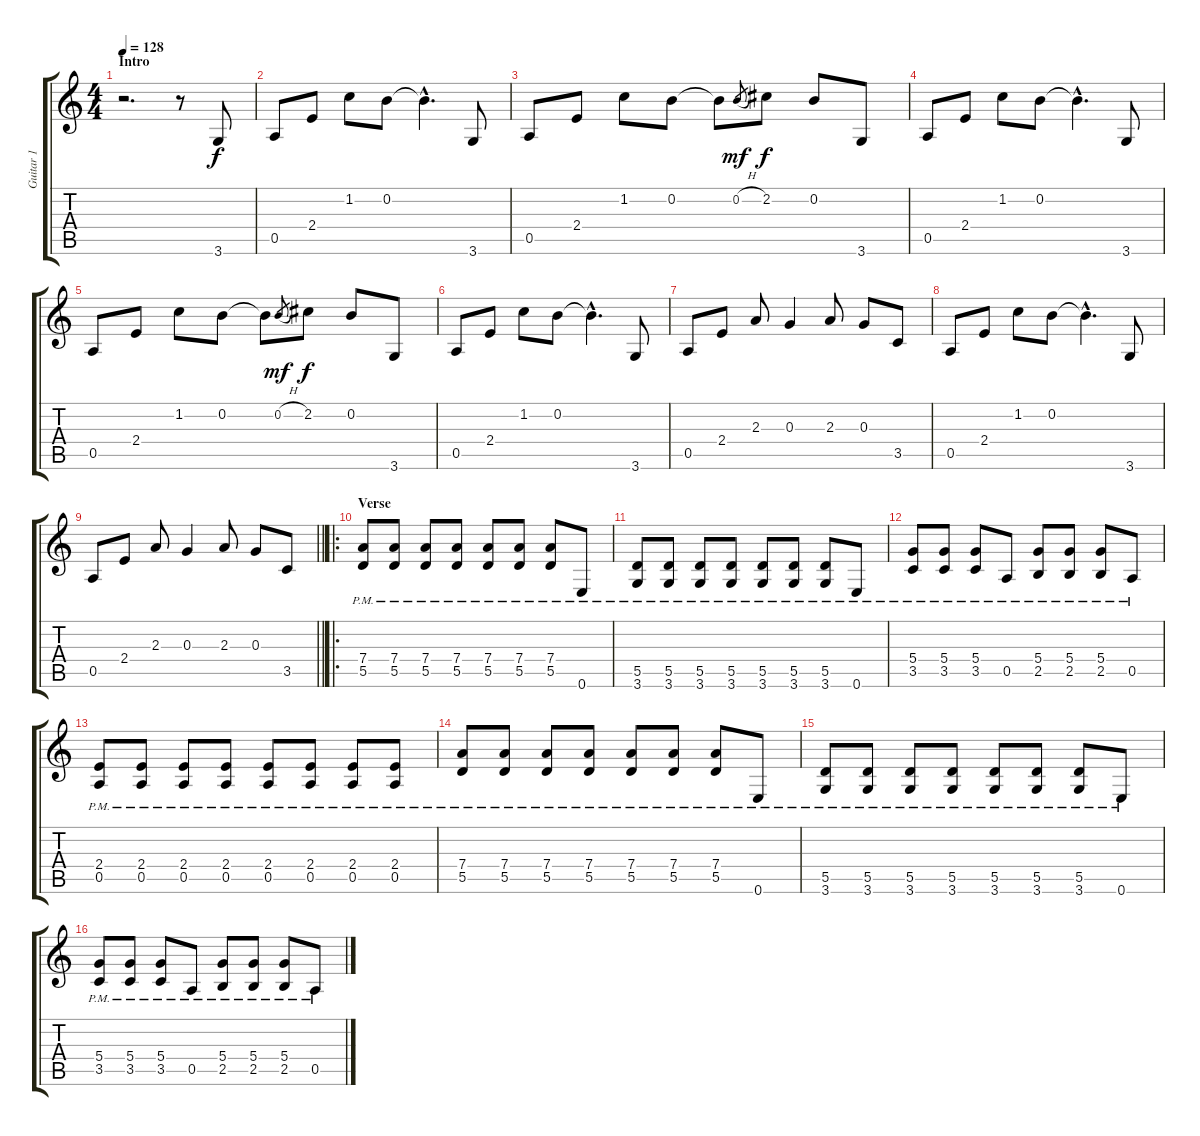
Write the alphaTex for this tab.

\track ("Guitar 1" "Guitar 1") {instrument overdrivenguitar}
\staff {score tabs}
\tuning (E4 B3 G3 D3 A2 E2) {hide}
\ts (4 4)
\section ("" "Intro")
\tempo 128
\clef g2
\ks c
r.2{d dy f instrument overdrivenguitar} r.8 3.6.8 |
0.5.8 2.4.8 1.2.8 0.2.8 0.2{hac t}.4{d} 3.6.8 |
0.5.8 2.4.8 1.2.8 0.2.8 0.2{t}.8 0.2{h}.8{gr dy mf} 2.2.8{dy f} 0.2.8 3.6.8 |
0.5.8 2.4.8 1.2.8 0.2.8 0.2{hac t}.4{d} 3.6.8 |
0.5.8 2.4.8 1.2.8 0.2.8 0.2{t}.8 0.2{h}.8{gr dy mf} 2.2.8{dy f} 0.2.8 3.6.8 |
0.5.8 2.4.8 1.2.8 0.2.8 0.2{hac t}.4{d} 3.6.8 |
0.5.8 2.4.8 2.3.8 0.3.4 2.3.8 0.3.8 3.5.8 |
0.5.8 2.4.8 1.2.8 0.2.8 0.2{hac t}.4{d} 3.6.8 |
\barLineRight lightlight
0.5.8 2.4.8 2.3.8 0.3.4 2.3.8 0.3.8 3.5.8 |
\ro
\section ("" "Verse")
(7.4{pm} 5.5{pm}).8 (7.4{pm} 5.5{pm}).8 (7.4{pm} 5.5{pm}).8 (7.4{pm} 5.5{pm}).8 (7.4{pm} 5.5{pm}).8 (7.4{pm} 5.5{pm}).8 (7.4{pm} 5.5{pm}).8 0.6{pm}.8 |
(5.5{pm} 3.6{pm}).8 (5.5{pm} 3.6{pm}).8 (5.5{pm} 3.6{pm}).8 (5.5{pm} 3.6{pm}).8 (5.5{pm} 3.6{pm}).8 (5.5{pm} 3.6{pm}).8 (5.5{pm} 3.6{pm}).8 0.6{pm}.8 |
(5.4{pm} 3.5{pm}).8 (5.4{pm} 3.5{pm}).8 (5.4{pm} 3.5{pm}).8 0.5{pm}.8 (5.4{pm} 2.5{pm}).8 (5.4{pm} 2.5{pm}).8 (5.4{pm} 2.5{pm}).8 0.5{pm}.8 |
(2.4{pm} 0.5{pm}).8 (2.4{pm} 0.5{pm}).8 (2.4{pm} 0.5{pm}).8 (2.4{pm} 0.5{pm}).8 (2.4{pm} 0.5{pm}).8 (2.4{pm} 0.5{pm}).8 (2.4{pm} 0.5{pm}).8 (2.4{pm} 0.5{pm}).8 |
(7.4{pm} 5.5{pm}).8 (7.4{pm} 5.5{pm}).8 (7.4{pm} 5.5{pm}).8 (7.4{pm} 5.5{pm}).8 (7.4{pm} 5.5{pm}).8 (7.4{pm} 5.5{pm}).8 (7.4{pm} 5.5{pm}).8 0.6{pm}.8 |
(5.5{pm} 3.6{pm}).8 (5.5{pm} 3.6{pm}).8 (5.5{pm} 3.6{pm}).8 (5.5{pm} 3.6{pm}).8 (5.5{pm} 3.6{pm}).8 (5.5{pm} 3.6{pm}).8 (5.5{pm} 3.6{pm}).8 0.6{pm}.8 |
(5.4{pm} 3.5{pm}).8 (5.4{pm} 3.5{pm}).8 (5.4{pm} 3.5{pm}).8 0.5{pm}.8 (5.4{pm} 2.5{pm}).8 (5.4{pm} 2.5{pm}).8 (5.4{pm} 2.5{pm}).8 0.5{pm}.8
